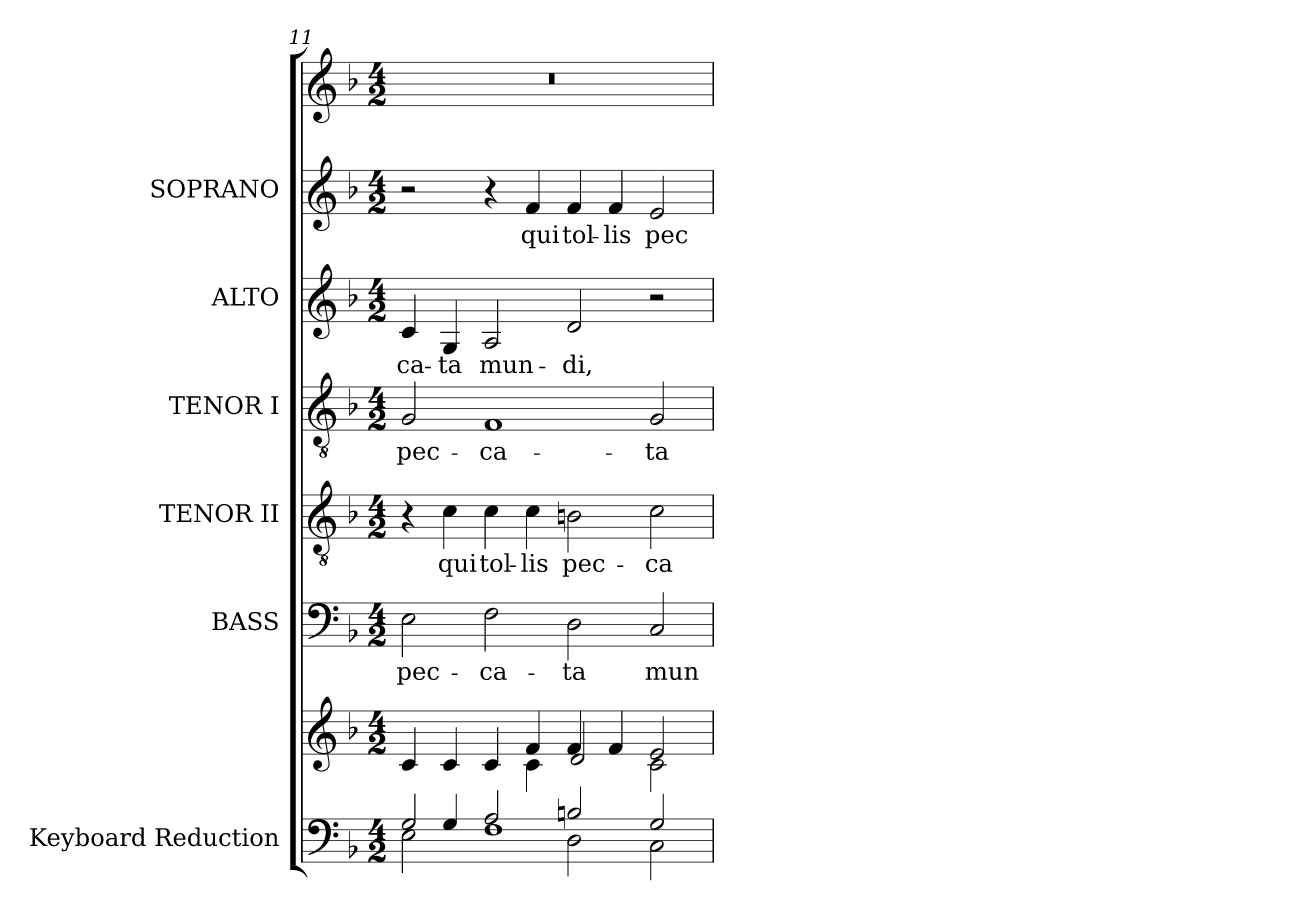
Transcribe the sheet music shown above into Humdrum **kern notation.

**kern	**kern	**kern	**text	**kern	**text	**kern	**text	**kern	**text	**kern	**text	**kern
*part7	*part7	*part6	*part6	*part5	*part5	*part4	*part4	*part3	*part3	*part2	*part2	*part1
*staff8	*staff7	*staff6	*staff6	*staff5	*staff5	*staff4	*staff4	*staff3	*staff3	*staff2	*staff2	*staff1
*I"Keyboard Reduction	*	*I"BASS	*	*I"TENOR II	*	*I"TENOR I	*	*I"ALTO	*	*I"SOPRANO	*	*
*I'Reduc.	*	*I'B.	*	*I'T. II	*	*I'T. I	*	*I'A.	*	*I'S.	*	*
*clefF4	*clefG2	*clefF4	*	*clefGv2	*	*clefGv2	*	*clefG2	*	*clefG2	*	*clefG2
*	*	*	*	*ITrd7c12	*	*ITrd7c12	*	*	*	*	*	*
*k[b-]	*k[b-]	*k[b-]	*	*k[b-]	*	*k[b-]	*	*k[b-]	*	*k[b-]	*	*k[b-]
*F:	*F:	*F:	*	*F:	*	*F:	*	*F:	*	*F:	*	*F:
*M4/2	*M4/2	*M4/2	*	*M4/2	*	*M4/2	*	*M4/2	*	*M4/2	*	*M4/2
=11	=11	=11	=11	=11	=11	=11	=11	=11	=11	=11	=11	=11
*^	*^	*	*	*	*	*	*	*	*	*	*	*
*	*^	*	*^	*	*	*	*	*	*	*	*	*	*	*
*	*	*^	*	*	*	*	*	*	*	*	*	*	*	*	*	*
!	!	!	!	!	!	!	!	!LO:LY:b:color=#000000	!	!	!	!	!	!	!	!	!
!	!	!	!	!	!	!	!	!	!	!	!	!LO:LY:b:color=#000000	!	!	!	!	!
!	!	!	!	!	!	!	!	!	!	!	!	!	!	!LO:LY:b:color=#000000	!	!	!LO:N:vis=1
1ryy	4ryy	2Gi/	2Ei\	2.ryy	4ryy	4ci/	2Ei\	pec-	4r	.	2GGi/	pec-	4ci/	-ca-	2r	.	0r
!	!	!	!	!	!	!	!	!	!	!LO:LY:b:color=#000000	!	!	!	!	!	!	!
!	!	!	!	!	!	!	!	!	!	!	!	!	!	!LO:LY:b:color=#000000	!	!	!
.	4Gi/	.	.	.	4ci/	2.ryy	.	.	4Ci\	qui	.	.	4Gi/	-ta	.	.	.
!	!	!	!	!	!	!	!	!LO:LY:b:color=#000000	!	!	!	!	!	!	!	!	!
!	!	!	!	!	!	!	!	!	!	!LO:LY:b:color=#000000	!	!	!	!	!	!	!
!	!	!	!	!	!	!	!	!	!	!	!	!LO:LY:b:color=#000000	!	!	!	!	!
!	!	!	!	!	!	!	!	!	!	!	!	!	!	!LO:LY:b:color=#000000	!	!	!
.	2Ai/	1Fi	2ryy	.	4ci/	.	2Fi\	-ca-	4Ci\	tol-	1FFi	-ca-	2Ai/	mun-	4r	.	.
!	!	!	!	!	!	!	!	!	!	!LO:LY:b:color=#000000	!	!	!	!	!	!	!
!	!	!	!	!	!	!	!	!	!	!	!	!	!	!	!	!LO:LY:b:color=#000000	!
.	.	.	.	4fi/	4ci\	.	.	.	4Ci\	-lis	.	.	.	.	4fi/	qui	.
!	!	!	!	!	!	!	!	!LO:LY:b:color=#000000	!	!	!	!	!	!	!	!	!
!	!	!	!	!	!	!	!	!	!	!LO:LY:b:color=#000000	!	!	!	!	!	!	!
!	!	!	!	!	!	!	!	!	!	!	!	!	!	!LO:LY:b:color=#000000	!	!	!
!	!	!	!	!	!	!	!	!	!	!	!	!	!	!	!	!LO:LY:b:color=#000000	!
2Bni/	1ryy	.	2Di\	4fi/	2ryy	2di/	2Di\	-ta	2BBni\	pec-	.	.	2di/	-di,	4fi/	tol-	.
!	!	!	!	!	!	!	!	!	!	!	!	!	!	!	!	!LO:LY:b:color=#000000	!
.	.	.	.	4fi/	.	.	.	.	.	.	.	.	.	.	4fi/	-lis	.
!	!	!	!	!	!	!	!	!LO:LY:b:color=#000000	!	!	!	!	!	!	!	!	!
!	!	!	!	!	!	!	!	!	!	!LO:LY:b:color=#000000	!	!	!	!	!	!	!
!	!	!	!	!	!	!	!	!	!	!	!	!LO:LY:b:color=#000000	!	!	!	!	!
!	!	!	!	!	!	!	!	!	!	!	!	!	!	!	!	!LO:LY:b:color=#000000	!
2ryy	.	2Gi/	2Ci\	2ei/	2ci\	2ryy	2Ci/	mun-	2Ci\	-ca-	2GGi/	-ta	2r	.	2ei/	pec-	.
*v	*v	*v	*v	*	*	*	*	*	*	*	*	*	*	*	*	*	*
*	*v	*v	*v	*	*	*	*	*	*	*	*	*	*	*
=	=	=	=	=	=	=	=	=	=	=	=	=
*-	*-	*-	*-	*-	*-	*-	*-	*-	*-	*-	*-	*-
